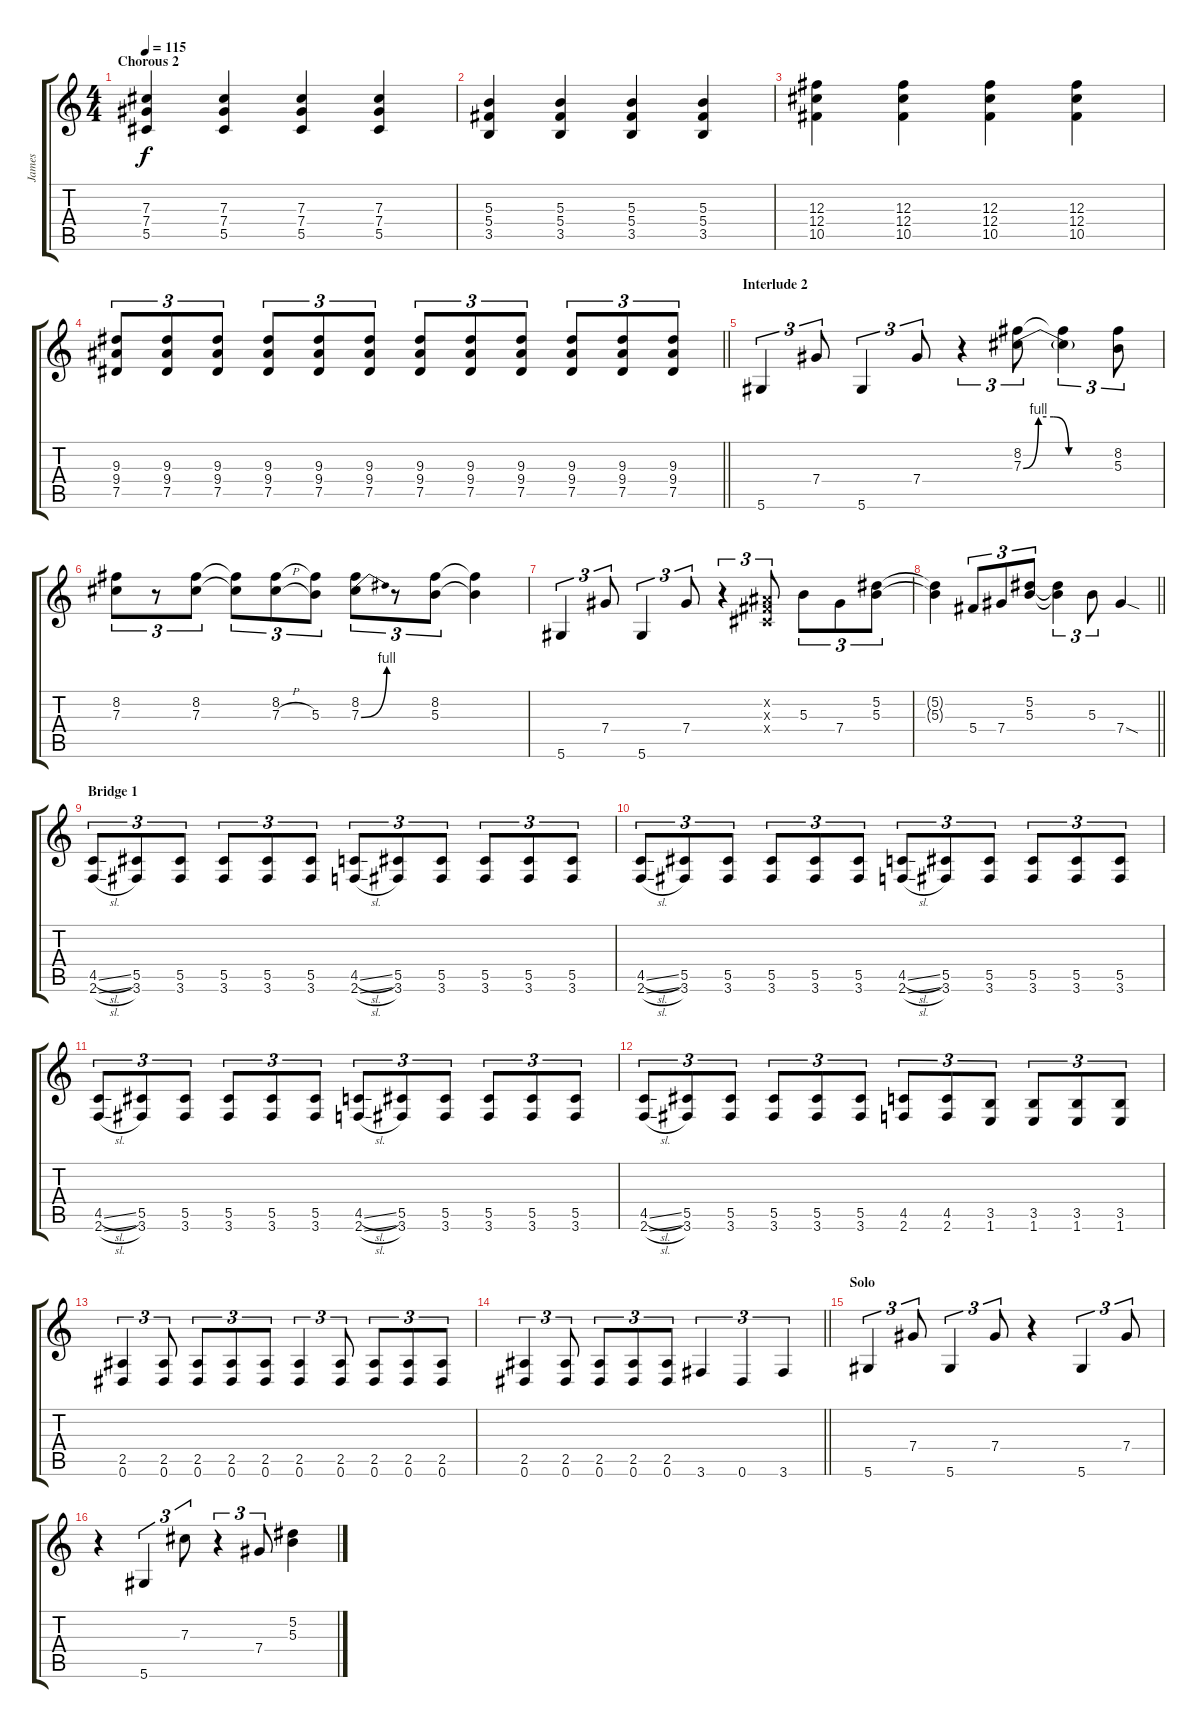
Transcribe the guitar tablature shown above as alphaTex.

\track ("James" "James") {instrument distortionguitar}
\staff {score tabs}
\tuning (Eb4 Bb3 Gb3 Db3 Ab2 Eb2) {hide}
\ts (4 4)
\section ("" "Chorous 2")
\tempo 115
\clef g2
\ks c
(7.3 7.4 5.5).4{dy f} (7.3 7.4 5.5).4 (7.3 7.4 5.5).4 (7.3 7.4 5.5).4 |
(5.3 5.4 3.5).4 (5.3 5.4 3.5).4 (5.3 5.4 3.5).4 (5.3 5.4 3.5).4 |
(12.3 12.4 10.5).4 (12.3 12.4 10.5).4 (12.3 12.4 10.5).4 (12.3 12.4 10.5).4 |
\barLineRight lightlight
(9.3 9.4 7.5).8{tu (3 2)} (9.3 9.4 7.5).8{tu (3 2)} (9.3 9.4 7.5).8{tu (3 2)} (9.3 9.4 7.5).8{tu (3 2)} (9.3 9.4 7.5).8{tu (3 2)} (9.3 9.4 7.5).8{tu (3 2)} (9.3 9.4 7.5).8{tu (3 2)} (9.3 9.4 7.5).8{tu (3 2)} (9.3 9.4 7.5).8{tu (3 2)} (9.3 9.4 7.5).8{tu (3 2)} (9.3 9.4 7.5).8{tu (3 2)} (9.3 9.4 7.5).8{tu (3 2)} |
\section ("" "Interlude 2")
5.6.4{tu (3 2)} 7.4.8{tu (3 2)} 5.6.4{tu (3 2)} 7.4.8{tu (3 2)} r.4{tu (3 2)} (8.2 7.3{be (custom 0 0 10 4 20 4 30 0 60 0)}).8{tu (3 2)} (8.2{t} 7.3{t}).4{tu (3 2)} (8.2 5.3).8{tu (3 2)} |
(8.2 7.3).8{tu (3 2)} r.8{tu (3 2)} (8.2 7.3).8{tu (3 2)} (8.2{t} 7.3{t}).8{tu (3 2)} (8.2 7.3{h}).8{tu (3 2)} (8.2{t} 5.3).8{tu (3 2)} (8.2 7.3{be (bend 0 0 60 4)}).8{tu (3 2)} r.8{tu (3 2)} (8.2 5.3).8{tu (3 2)} (8.2{t} 5.3{t}).4 |
5.6.4{tu (3 2)} 7.4.8{tu (3 2)} 5.6.4{tu (3 2)} 7.4.8{tu (3 2)} r.4{tu (3 2)} (0.2{x} 0.3{x} 0.4{x}).8{tu (3 2)} 5.3.8{tu (3 2)} 7.4.8{tu (3 2)} (5.2 5.3).8{tu (3 2)} |
\barLineRight lightlight
(5.2{t} 5.3{t}).4 5.4.8{tu (3 2)} 7.4.8{tu (3 2)} (5.2 5.3).8{tu (3 2)} (5.2{t} 5.3{t}).4{tu (3 2)} 5.3.8{tu (3 2)} 7.4{sod}.4 |
\section ("" "Bridge 1")
(4.5{sl} 2.6{sl}).8{tu (3 2)} (5.5 3.6).8{tu (3 2)} (5.5 3.6).8{tu (3 2)} (5.5 3.6).8{tu (3 2)} (5.5 3.6).8{tu (3 2)} (5.5 3.6).8{tu (3 2)} (4.5{sl} 2.6{sl}).8{tu (3 2)} (5.5 3.6).8{tu (3 2)} (5.5 3.6).8{tu (3 2)} (5.5 3.6).8{tu (3 2)} (5.5 3.6).8{tu (3 2)} (5.5 3.6).8{tu (3 2)} |
(4.5{sl} 2.6{sl}).8{tu (3 2)} (5.5 3.6).8{tu (3 2)} (5.5 3.6).8{tu (3 2)} (5.5 3.6).8{tu (3 2)} (5.5 3.6).8{tu (3 2)} (5.5 3.6).8{tu (3 2)} (4.5{sl} 2.6{sl}).8{tu (3 2)} (5.5 3.6).8{tu (3 2)} (5.5 3.6).8{tu (3 2)} (5.5 3.6).8{tu (3 2)} (5.5 3.6).8{tu (3 2)} (5.5 3.6).8{tu (3 2)} |
(4.5{sl} 2.6{sl}).8{tu (3 2)} (5.5 3.6).8{tu (3 2)} (5.5 3.6).8{tu (3 2)} (5.5 3.6).8{tu (3 2)} (5.5 3.6).8{tu (3 2)} (5.5 3.6).8{tu (3 2)} (4.5{sl} 2.6{sl}).8{tu (3 2)} (5.5 3.6).8{tu (3 2)} (5.5 3.6).8{tu (3 2)} (5.5 3.6).8{tu (3 2)} (5.5 3.6).8{tu (3 2)} (5.5 3.6).8{tu (3 2)} |
(4.5{sl} 2.6{sl}).8{tu (3 2)} (5.5 3.6).8{tu (3 2)} (5.5 3.6).8{tu (3 2)} (5.5 3.6).8{tu (3 2)} (5.5 3.6).8{tu (3 2)} (5.5 3.6).8{tu (3 2)} (4.5 2.6).8{tu (3 2)} (4.5 2.6).8{tu (3 2)} (3.5 1.6).8{tu (3 2)} (3.5 1.6).8{tu (3 2)} (3.5 1.6).8{tu (3 2)} (3.5 1.6).8{tu (3 2)} |
(2.5 0.6).4{tu (3 2)} (2.5 0.6).8{tu (3 2)} (2.5 0.6).8{tu (3 2)} (2.5 0.6).8{tu (3 2)} (2.5 0.6).8{tu (3 2)} (2.5 0.6).4{tu (3 2)} (2.5 0.6).8{tu (3 2)} (2.5 0.6).8{tu (3 2)} (2.5 0.6).8{tu (3 2)} (2.5 0.6).8{tu (3 2)} |
\barLineRight lightlight
(2.5 0.6).4{tu (3 2)} (2.5 0.6).8{tu (3 2)} (2.5 0.6).8{tu (3 2)} (2.5 0.6).8{tu (3 2)} (2.5 0.6).8{tu (3 2)} 3.6.4{tu (3 2)} 0.6.4{tu (3 2)} 3.6.4{tu (3 2)} |
\section ("" "Solo")
5.6.4{tu (3 2) volume 8} 7.4.8{tu (3 2)} 5.6.4{tu (3 2)} 7.4.8{tu (3 2)} r.4 5.6.4{tu (3 2)} 7.4.8{tu (3 2)} |
r.4 5.6.4{tu (3 2)} 7.3.8{tu (3 2)} r.4{tu (3 2)} 7.4.8{tu (3 2)} (5.2 5.3).4
